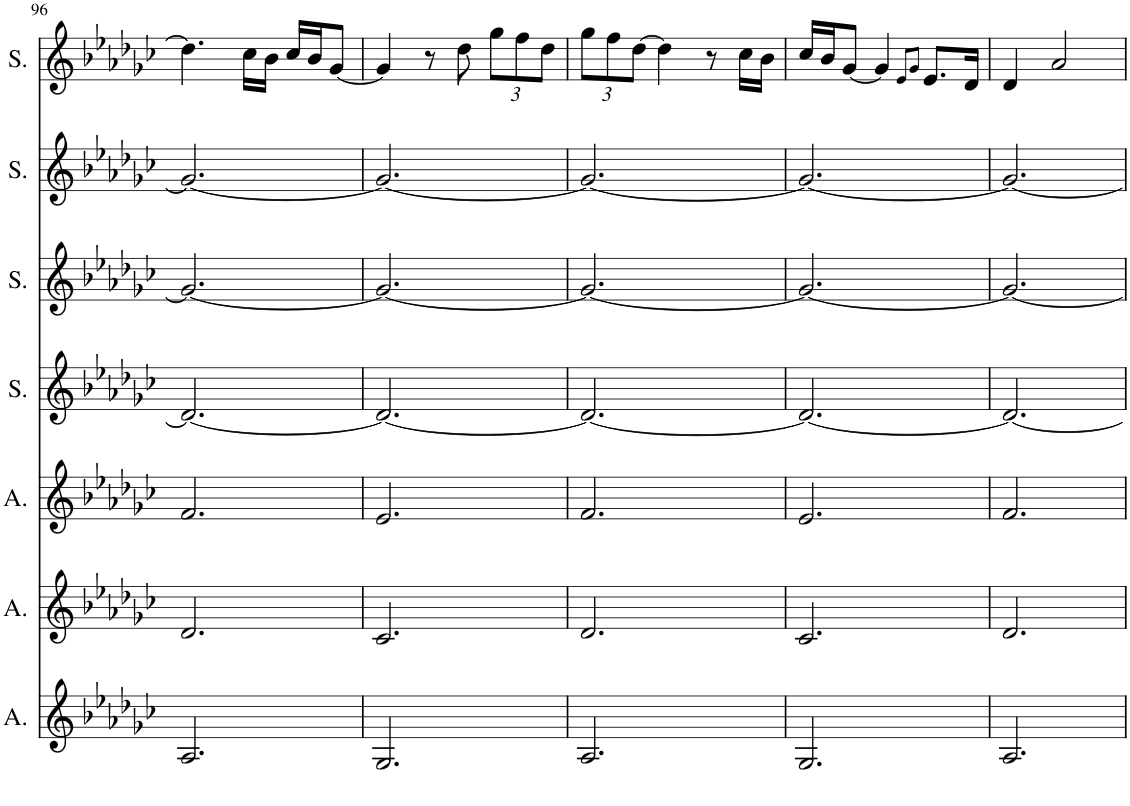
**kern	**kern	**kern	**kern	**kern	**kern	**kern
*part7	*part6	*part5	*part4	*part3	*part2	*part1
*staff7	*staff6	*staff5	*staff4	*staff3	*staff2	*staff1
*I"A3	*I"A2	*I"A1	*I"S3	*I"S2	*I"S1	*I"Solo
*I'A.	*I'A.	*I'A.	*I'S.	*I'S.	*I'S.	*I'S.
!!LO:PB:g=z
*clefG2	*clefG2	*clefG2	*clefG2	*clefG2	*clefG2	*clefG2
*k[b-e-a-d-g-c-]	*k[b-e-a-d-g-c-]	*k[b-e-a-d-g-c-]	*k[b-e-a-d-g-c-]	*k[b-e-a-d-g-c-]	*k[b-e-a-d-g-c-]	*k[b-e-a-d-g-c-]
*M3/4	*M3/4	*M3/4	*M3/4	*M3/4	*M3/4	*M3/4
=96	=96	=96	=96	=96	=96	=96
2.A-/	2.d-/	2.f/	2.d-/_	2.g-/_	2.g-/_	4.dd-\]
.	.	.	.	.	.	16cc-\LL
.	.	.	.	.	.	16b-\JJ
.	.	.	.	.	.	16cc-/LL
.	.	.	.	.	.	16b-/J
.	.	.	.	.	.	[8g-/J
=97	=97	=97	=97	=97	=97	=97
2.G-/	2.c-/	2.e-/	2.d-/_	2.g-/_	2.g-/_	4g-/]
.	.	.	.	.	.	8r
.	.	.	.	.	.	8dd-\
*	*	*	*	*	*	*Xbrackettup
.	.	.	.	.	.	12gg-\L
.	.	.	.	.	.	12ff\
.	.	.	.	.	.	12dd-\J
=98	=98	=98	=98	=98	=98	=98
2.A-/	2.d-/	2.f/	2.d-/_	2.g-/_	2.g-/_	12gg-\L
.	.	.	.	.	.	12ff\
.	.	.	.	.	.	[12dd-\J
.	.	.	.	.	.	4dd-\]
.	.	.	.	.	.	8r
.	.	.	.	.	.	16cc-\LL
.	.	.	.	.	.	16b-\JJ
=99	=99	=99	=99	=99	=99	=99
2.G-/	2.c-/	2.e-/	2.d-/_	2.g-/_	2.g-/_	16cc-/LL
.	.	.	.	.	.	16b-/J
.	.	.	.	.	.	[8g-/J
.	.	.	.	.	.	4g-/]
.	.	.	.	.	.	8qe-/L
.	.	.	.	.	.	8qg-/J
.	.	.	.	.	.	8.e-/L
.	.	.	.	.	.	16d-/Jk
=100	=100	=100	=100	=100	=100	=100
2.A-/	2.d-/	2.f/	2.d-/_	2.g-/_	2.g-/_	4d-/
.	.	.	.	.	.	2a-/
=	=	=	=	=	=	=
*-	*-	*-	*-	*-	*-	*-
